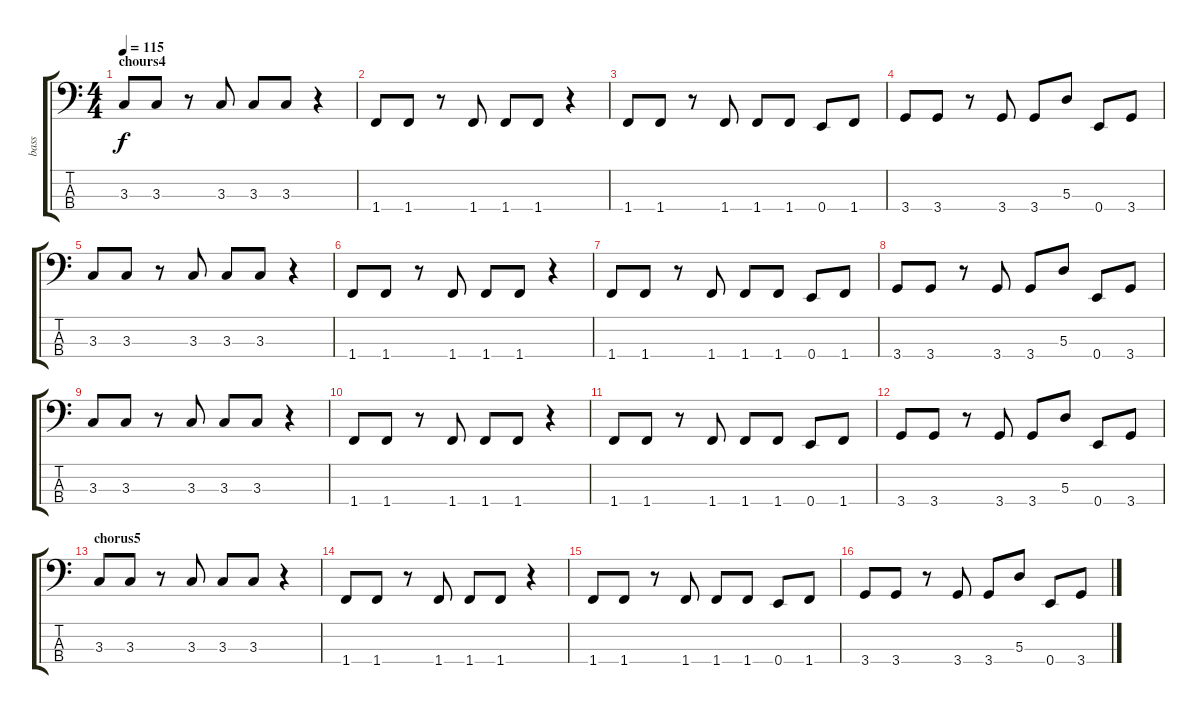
\track ("bass" "bass") {instrument electricbassfinger}
\staff {score tabs}
\tuning (G2 D2 A1 E1) {hide}
\ts (4 4)
\section ("" "chours4")
\tempo 115
\clef f4
\ks c
3.3.8{dy f} 3.3.8 r.8 3.3.8 3.3.8 3.3.8 r.4 |
1.4.8 1.4.8 r.8 1.4.8 1.4.8 1.4.8 r.4 |
1.4.8 1.4.8 r.8 1.4.8 1.4.8 1.4.8 0.4.8 1.4.8 |
3.4.8 3.4.8 r.8 3.4.8 3.4.8 5.3.8 0.4.8 3.4.8 |
3.3.8 3.3.8 r.8 3.3.8 3.3.8 3.3.8 r.4 |
1.4.8 1.4.8 r.8 1.4.8 1.4.8 1.4.8 r.4 |
1.4.8 1.4.8 r.8 1.4.8 1.4.8 1.4.8 0.4.8 1.4.8 |
3.4.8 3.4.8 r.8 3.4.8 3.4.8 5.3.8 0.4.8 3.4.8 |
3.3.8 3.3.8 r.8 3.3.8 3.3.8 3.3.8 r.4 |
1.4.8 1.4.8 r.8 1.4.8 1.4.8 1.4.8 r.4 |
1.4.8 1.4.8 r.8 1.4.8 1.4.8 1.4.8 0.4.8 1.4.8 |
3.4.8 3.4.8 r.8 3.4.8 3.4.8 5.3.8 0.4.8 3.4.8 |
\section ("" "chorus5")
3.3.8 3.3.8 r.8 3.3.8 3.3.8 3.3.8 r.4 |
1.4.8 1.4.8 r.8 1.4.8 1.4.8 1.4.8 r.4 |
1.4.8 1.4.8 r.8 1.4.8 1.4.8 1.4.8 0.4.8 1.4.8 |
3.4.8 3.4.8 r.8 3.4.8 3.4.8 5.3.8 0.4.8 3.4.8
